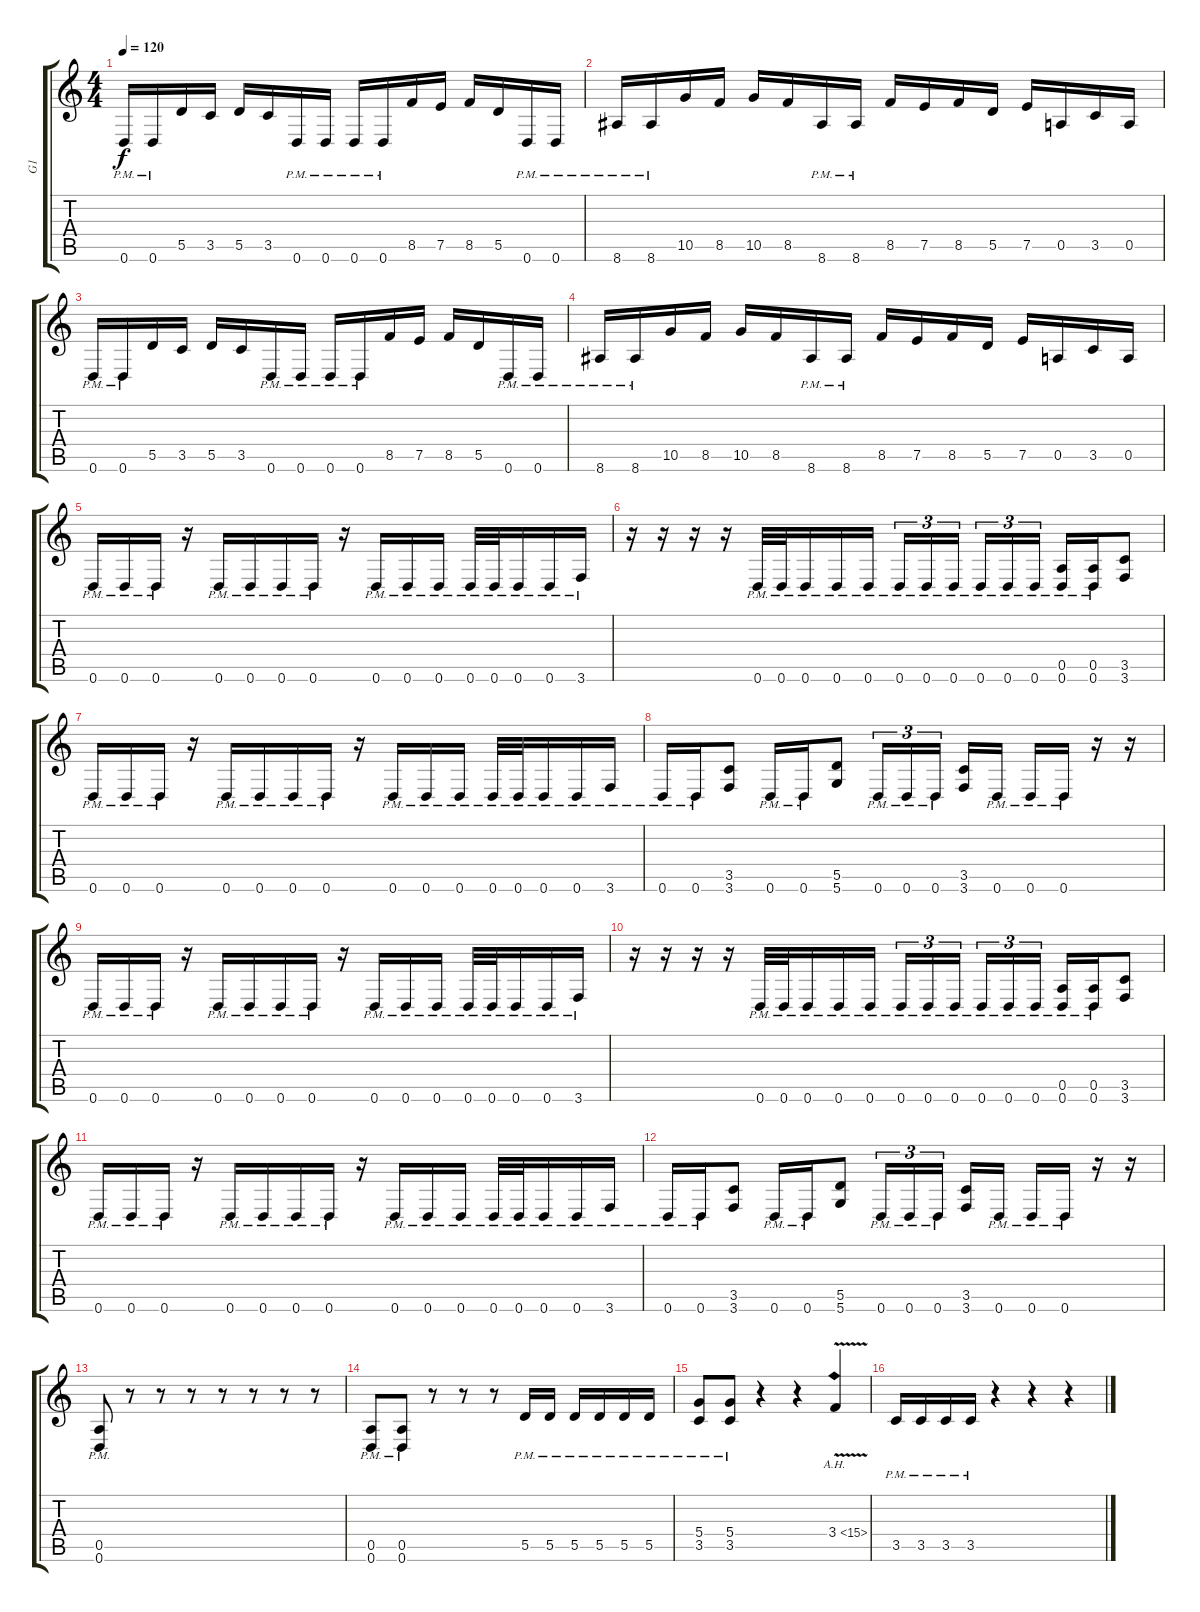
\track ("G1" "G1") {instrument distortionguitar}
\staff {score tabs}
\tuning (E4 B3 G3 D3 A2 D2) {hide}
\ts (4 4)
\tempo 120
\clef g2
\ks c
0.6{pm}.16{dy f} 0.6{pm}.16 5.5.16 3.5.16 5.5.16 3.5.16 0.6{pm}.16 0.6{pm}.16 0.6{pm}.16 0.6{pm}.16 8.5.16 7.5.16 8.5.16 5.5.16 0.6{pm}.16 0.6{pm}.16 |
8.6{pm}.16 8.6{pm}.16 10.5.16 8.5.16 10.5.16 8.5.16 8.6{pm}.16 8.6{pm}.16 8.5.16 7.5.16 8.5.16 5.5.16 7.5.16 0.5.16 3.5.16 0.5.16 |
0.6{pm}.16 0.6{pm}.16 5.5.16 3.5.16 5.5.16 3.5.16 0.6{pm}.16 0.6{pm}.16 0.6{pm}.16 0.6{pm}.16 8.5.16 7.5.16 8.5.16 5.5.16 0.6{pm}.16 0.6{pm}.16 |
8.6{pm}.16 8.6{pm}.16 10.5.16 8.5.16 10.5.16 8.5.16 8.6{pm}.16 8.6{pm}.16 8.5.16 7.5.16 8.5.16 5.5.16 7.5.16 0.5.16 3.5.16 0.5.16 |
0.6{pm}.16 0.6{pm}.16 0.6{pm}.16 r.16 0.6{pm}.16 0.6{pm}.16 0.6{pm}.16 0.6{pm}.16 r.16 0.6{pm}.16 0.6{pm}.16 0.6{pm}.16 0.6{pm}.32 0.6{pm}.32 0.6{pm}.16 0.6{pm}.16 3.6{pm}.16 |
r.16 r.16 r.16 r.16 0.6{pm}.32 0.6{pm}.32 0.6{pm}.16 0.6{pm}.16 0.6{pm}.16 0.6{pm}.16{tu (3 2)} 0.6{pm}.16{tu (3 2)} 0.6{pm}.16{tu (3 2) beam splitsecondary} 0.6{pm}.16{tu (3 2)} 0.6{pm}.16{tu (3 2)} 0.6{pm}.16{tu (3 2)} (0.5{pm} 0.6{pm}).16 (0.5{pm} 0.6{pm}).16 (3.5 3.6).8 |
0.6{pm}.16 0.6{pm}.16 0.6{pm}.16 r.16 0.6{pm}.16 0.6{pm}.16 0.6{pm}.16 0.6{pm}.16 r.16 0.6{pm}.16 0.6{pm}.16 0.6{pm}.16 0.6{pm}.32 0.6{pm}.32 0.6{pm}.16 0.6{pm}.16 3.6{pm}.16 |
0.6{pm}.16 0.6{pm}.16 (3.5 3.6).8 0.6{pm}.16 0.6{pm}.16 (5.5 5.6).8 0.6{pm}.16{tu (3 2)} 0.6{pm}.16{tu (3 2)} 0.6{pm}.16{tu (3 2) beam splitsecondary} (3.5 3.6).16 0.6{pm}.16 0.6{pm}.16 0.6{pm}.16 r.16 r.16 |
0.6{pm}.16 0.6{pm}.16 0.6{pm}.16 r.16 0.6{pm}.16 0.6{pm}.16 0.6{pm}.16 0.6{pm}.16 r.16 0.6{pm}.16 0.6{pm}.16 0.6{pm}.16 0.6{pm}.32 0.6{pm}.32 0.6{pm}.16 0.6{pm}.16 3.6{pm}.16 |
r.16 r.16 r.16 r.16 0.6{pm}.32 0.6{pm}.32 0.6{pm}.16 0.6{pm}.16 0.6{pm}.16 0.6{pm}.16{tu (3 2)} 0.6{pm}.16{tu (3 2)} 0.6{pm}.16{tu (3 2) beam splitsecondary} 0.6{pm}.16{tu (3 2)} 0.6{pm}.16{tu (3 2)} 0.6{pm}.16{tu (3 2)} (0.5{pm} 0.6{pm}).16 (0.5{pm} 0.6{pm}).16 (3.5 3.6).8 |
0.6{pm}.16 0.6{pm}.16 0.6{pm}.16 r.16 0.6{pm}.16 0.6{pm}.16 0.6{pm}.16 0.6{pm}.16 r.16 0.6{pm}.16 0.6{pm}.16 0.6{pm}.16 0.6{pm}.32 0.6{pm}.32 0.6{pm}.16 0.6{pm}.16 3.6{pm}.16 |
0.6{pm}.16 0.6{pm}.16 (3.5 3.6).8 0.6{pm}.16 0.6{pm}.16 (5.5 5.6).8 0.6{pm}.16{tu (3 2)} 0.6{pm}.16{tu (3 2)} 0.6{pm}.16{tu (3 2) beam splitsecondary} (3.5 3.6).16 0.6{pm}.16 0.6{pm}.16 0.6{pm}.16 r.16 r.16 |
(0.5{pm} 0.6{pm}).8 r.8 r.8 r.8 r.8 r.8 r.8 r.8 |
(0.5{pm} 0.6{pm}).8 (0.5{pm} 0.6{pm}).8 r.8 r.8 r.8 5.5{pm}.16 5.5{pm}.16 5.5{pm}.16 5.5{pm}.16 5.5{pm}.16 5.5{pm}.16 |
(5.4{pm} 3.5{pm}).8 (5.4{pm} 3.5{pm}).8 r.4 r.4 3.4{ah 12 v}.4 |
3.5{pm}.16 3.5{pm}.16 3.5{pm}.16 3.5{pm}.16 r.4 r.4 r.4
